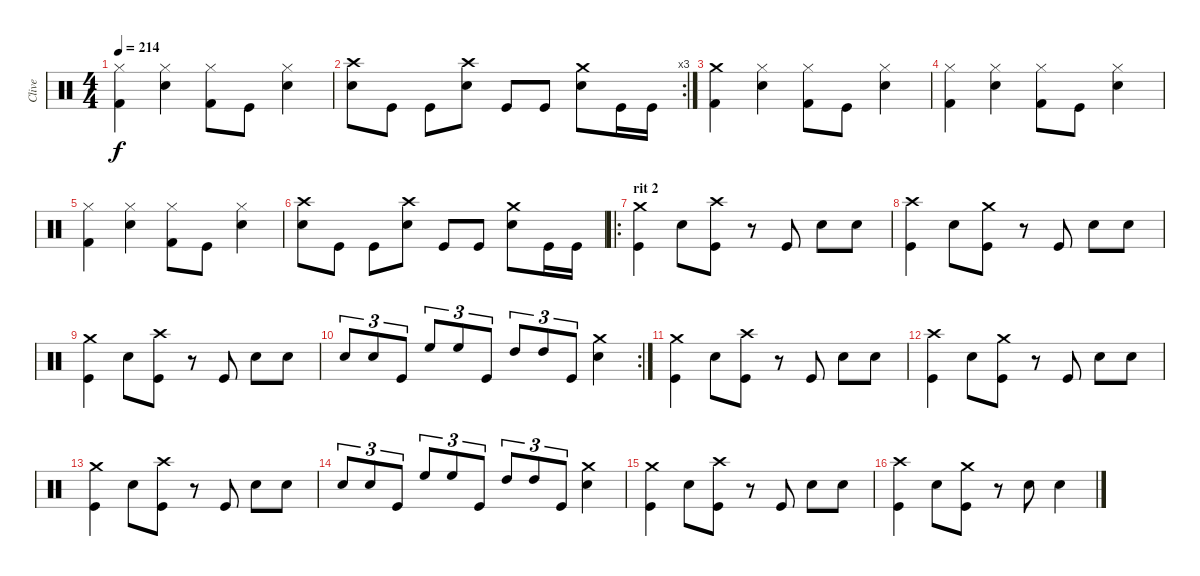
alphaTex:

\track ("Clive" "Clive") {instrument percussion}
\staff {score}
\articulation defaults
\ts (4 4)
\tempo 214
\clef neutral
\ks c
("Hi-Hat (closed)" "Kick (hit) 2").4{dy f} ("Hi-Hat (closed)" "Snare (hit) 2").4 ("Hi-Hat (closed)" "Kick (hit) 2").8 "Kick (hit)".8 ("Hi-Hat (closed)" "Snare (hit) 2").4 |
\rc 3
("Crash high (hit)" "Snare (hit) 2").8 "Kick (hit)".8 "Kick (hit)".8 ("Crash high (hit)" "Snare (hit) 2").8 "Kick (hit)".8 "Kick (hit)".8 ("Crash medium (hit)" "Snare (hit) 2").8 "Kick (hit)".16 "Kick (hit)".16 |
("Crash medium (hit)" "Kick (hit) 2").4 ("Hi-Hat (closed)" "Snare (hit) 2").4 ("Hi-Hat (closed)" "Kick (hit) 2").8 "Kick (hit)".8 ("Hi-Hat (closed)" "Snare (hit) 2").4 |
("Hi-Hat (closed)" "Kick (hit) 2").4 ("Hi-Hat (closed)" "Snare (hit) 2").4 ("Hi-Hat (closed)" "Kick (hit) 2").8 "Kick (hit)".8 ("Hi-Hat (closed)" "Snare (hit) 2").4 |
("Hi-Hat (closed)" "Kick (hit) 2").4 ("Hi-Hat (closed)" "Snare (hit) 2").4 ("Hi-Hat (closed)" "Kick (hit) 2").8 "Kick (hit)".8 ("Hi-Hat (closed)" "Snare (hit) 2").4 |
("Crash high (hit)" "Snare (hit) 2").8 "Kick (hit)".8 "Kick (hit)".8 ("Crash high (hit)" "Snare (hit) 2").8 "Kick (hit)".8 "Kick (hit)".8 ("Crash medium (hit)" "Snare (hit) 2").8 "Kick (hit)".16 "Kick (hit)".16 |
\ro
\section ("" "rit 2")
("Crash medium (hit)" "Kick (hit)").4 "Snare (hit) 2".8 ("Crash high (hit)" "Kick (hit)").8 r.8 "Kick (hit)".8 "Snare (hit) 2".8 "Snare (hit) 2".8 |
("Crash high (hit)" "Kick (hit)").4 "Snare (hit) 2".8 ("Crash medium (hit)" "Kick (hit)").8 r.8 "Kick (hit)".8 "Snare (hit) 2".8 "Snare (hit) 2".8 |
("Crash medium (hit)" "Kick (hit)").4 "Snare (hit) 2".8 ("Crash high (hit)" "Kick (hit)").8 r.8 "Kick (hit)".8 "Snare (hit) 2".8 "Snare (hit) 2".8 |
\rc 2 "Snare (hit) 2".8{tu (3 2)} "Snare (hit) 2".8{tu (3 2)} "Kick (hit)".8{tu (3 2)} "High Floor Tom (hit)".8{tu (3 2)} "High Floor Tom (hit)".8{tu (3 2)} "Kick (hit)".8{tu (3 2)} "High Tom (hit)".8{tu (3 2)} "High Tom (hit)".8{tu (3 2)} "Kick (hit)".8{tu (3 2)}
("Crash medium (hit)" "Snare (hit) 2").4 |
("Crash medium (hit)" "Kick (hit)").4 "Snare (hit) 2".8 ("Crash high (hit)" "Kick (hit)").8 r.8 "Kick (hit)".8 "Snare (hit) 2".8 "Snare (hit) 2".8 |
("Crash high (hit)" "Kick (hit)").4 "Snare (hit) 2".8 ("Crash medium (hit)" "Kick (hit)").8 r.8 "Kick (hit)".8 "Snare (hit) 2".8 "Snare (hit) 2".8 |
("Crash medium (hit)" "Kick (hit)").4 "Snare (hit) 2".8 ("Crash high (hit)" "Kick (hit)").8 r.8 "Kick (hit)".8 "Snare (hit) 2".8 "Snare (hit) 2".8 |
"Snare (hit) 2".8{tu (3 2)} "Snare (hit) 2".8{tu (3 2)} "Kick (hit)".8{tu (3 2)} "High Floor Tom (hit)".8{tu (3 2)} "High Floor Tom (hit)".8{tu (3 2)} "Kick (hit)".8{tu (3 2)} "High Tom (hit)".8{tu (3 2)} "High Tom (hit)".8{tu (3 2)} "Kick (hit)".8{tu (3 2)} ("Crash medium (hit)" "Snare (hit) 2").4 |
("Crash medium (hit)" "Kick (hit)").4 "Snare (hit) 2".8 ("Crash high (hit)" "Kick (hit)").8 r.8 "Kick (hit)".8 "Snare (hit) 2".8 "Snare (hit) 2".8 |
("Crash high (hit)" "Kick (hit)").4 "Snare (hit) 2".8 ("Crash medium (hit)" "Kick (hit)").8 r.8 "Snare (hit) 2".8 "Snare (hit) 2".4
